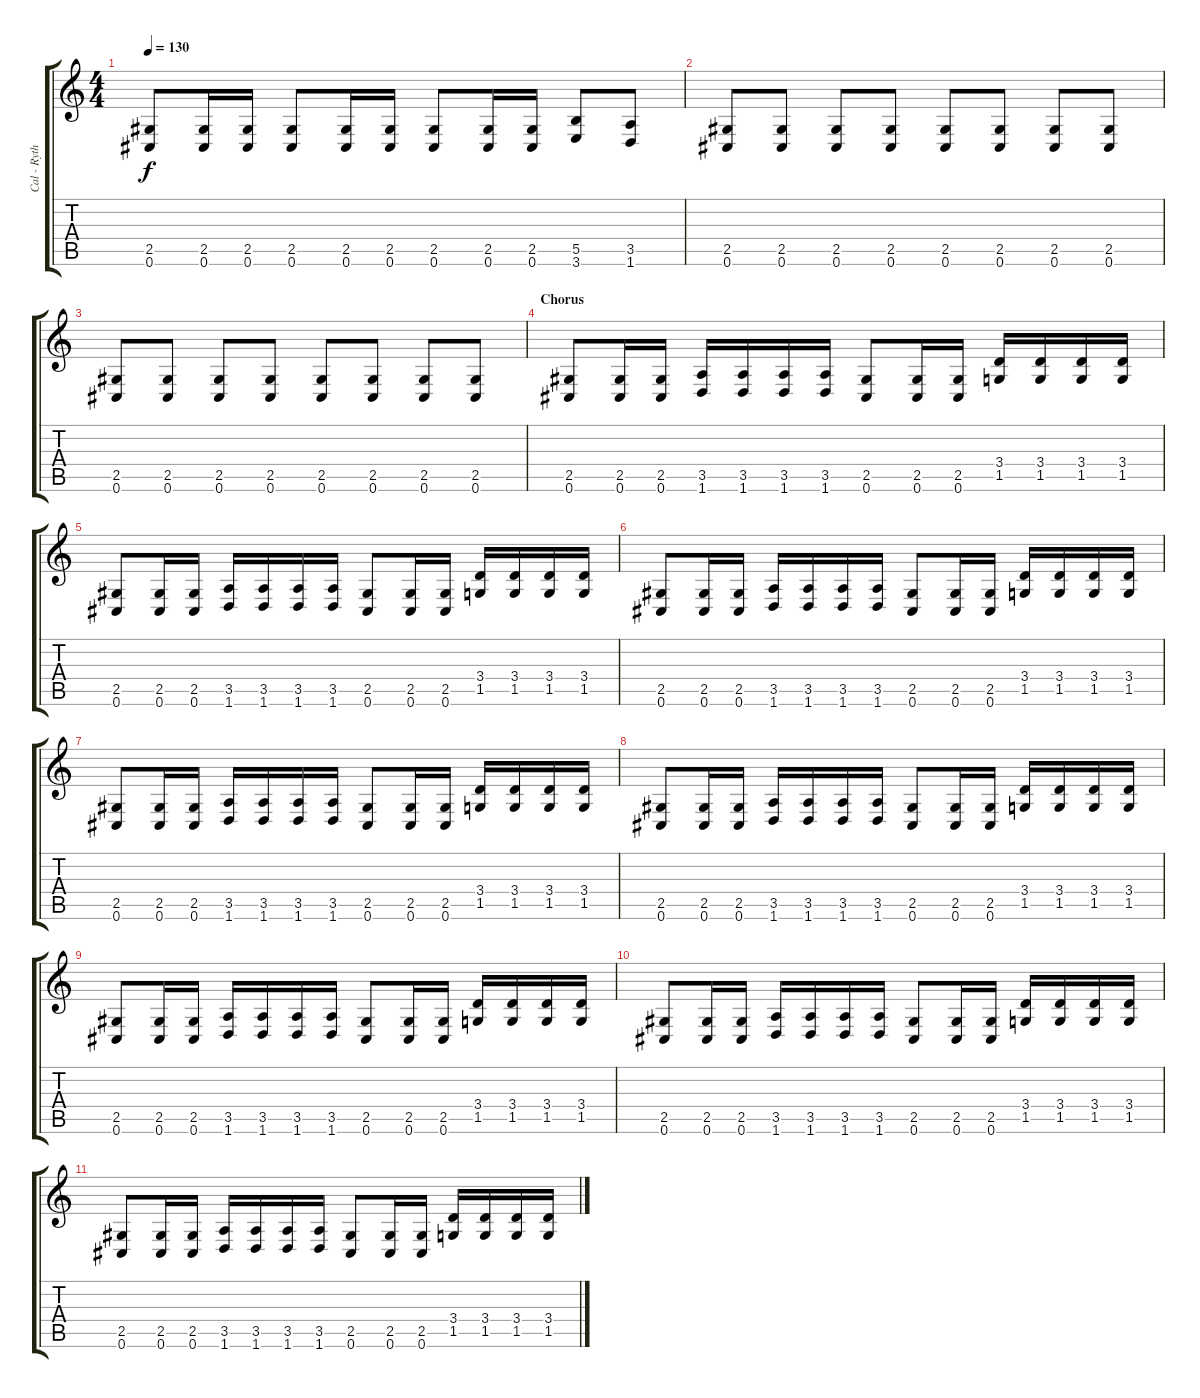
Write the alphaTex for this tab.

\track ("Cal - Rythmn Guitar" "Cal - Ryth") {instrument distortionguitar}
\staff {score tabs}
\tuning (Db4 Ab3 E3 B2 Gb2 Db2) {hide}
\ts (4 4)
\tempo 130
\clef g2
\ks c
(2.5 0.6).8{dy f} (2.5 0.6).16 (2.5 0.6).16 (2.5 0.6).8 (2.5 0.6).16 (2.5 0.6).16 (2.5 0.6).8 (2.5 0.6).16 (2.5 0.6).16 (5.5 3.6).8 (3.5 1.6).8 |
(2.5 0.6).8 (2.5 0.6).8 (2.5 0.6).8 (2.5 0.6).8 (2.5 0.6).8 (2.5 0.6).8 (2.5 0.6).8 (2.5 0.6).8 |
(2.5 0.6).8 (2.5 0.6).8 (2.5 0.6).8 (2.5 0.6).8 (2.5 0.6).8 (2.5 0.6).8 (2.5 0.6).8 (2.5 0.6).8 |
\section ("" "Chorus")
(2.5 0.6).8 (2.5 0.6).16 (2.5 0.6).16 (3.5 1.6).16 (3.5 1.6).16 (3.5 1.6).16 (3.5 1.6).16 (2.5 0.6).8 (2.5 0.6).16 (2.5 0.6).16 (3.4 1.5).16 (3.4 1.5).16 (3.4 1.5).16 (3.4 1.5).16 |
(2.5 0.6).8 (2.5 0.6).16 (2.5 0.6).16 (3.5 1.6).16 (3.5 1.6).16 (3.5 1.6).16 (3.5 1.6).16 (2.5 0.6).8 (2.5 0.6).16 (2.5 0.6).16 (3.4 1.5).16 (3.4 1.5).16 (3.4 1.5).16 (3.4 1.5).16 |
(2.5 0.6).8 (2.5 0.6).16 (2.5 0.6).16 (3.5 1.6).16 (3.5 1.6).16 (3.5 1.6).16 (3.5 1.6).16 (2.5 0.6).8 (2.5 0.6).16 (2.5 0.6).16 (3.4 1.5).16 (3.4 1.5).16 (3.4 1.5).16 (3.4 1.5).16 |
(2.5 0.6).8 (2.5 0.6).16 (2.5 0.6).16 (3.5 1.6).16 (3.5 1.6).16 (3.5 1.6).16 (3.5 1.6).16 (2.5 0.6).8 (2.5 0.6).16 (2.5 0.6).16 (3.4 1.5).16 (3.4 1.5).16 (3.4 1.5).16 (3.4 1.5).16 |
(2.5 0.6).8 (2.5 0.6).16 (2.5 0.6).16 (3.5 1.6).16 (3.5 1.6).16 (3.5 1.6).16 (3.5 1.6).16 (2.5 0.6).8 (2.5 0.6).16 (2.5 0.6).16 (3.4 1.5).16 (3.4 1.5).16 (3.4 1.5).16 (3.4 1.5).16 |
(2.5 0.6).8 (2.5 0.6).16 (2.5 0.6).16 (3.5 1.6).16 (3.5 1.6).16 (3.5 1.6).16 (3.5 1.6).16 (2.5 0.6).8 (2.5 0.6).16 (2.5 0.6).16 (3.4 1.5).16 (3.4 1.5).16 (3.4 1.5).16 (3.4 1.5).16 |
(2.5 0.6).8 (2.5 0.6).16 (2.5 0.6).16 (3.5 1.6).16 (3.5 1.6).16 (3.5 1.6).16 (3.5 1.6).16 (2.5 0.6).8 (2.5 0.6).16 (2.5 0.6).16 (3.4 1.5).16 (3.4 1.5).16 (3.4 1.5).16 (3.4 1.5).16 |
(2.5 0.6).8 (2.5 0.6).16 (2.5 0.6).16 (3.5 1.6).16 (3.5 1.6).16 (3.5 1.6).16 (3.5 1.6).16 (2.5 0.6).8 (2.5 0.6).16 (2.5 0.6).16 (3.4 1.5).16 (3.4 1.5).16 (3.4 1.5).16 (3.4 1.5).16
